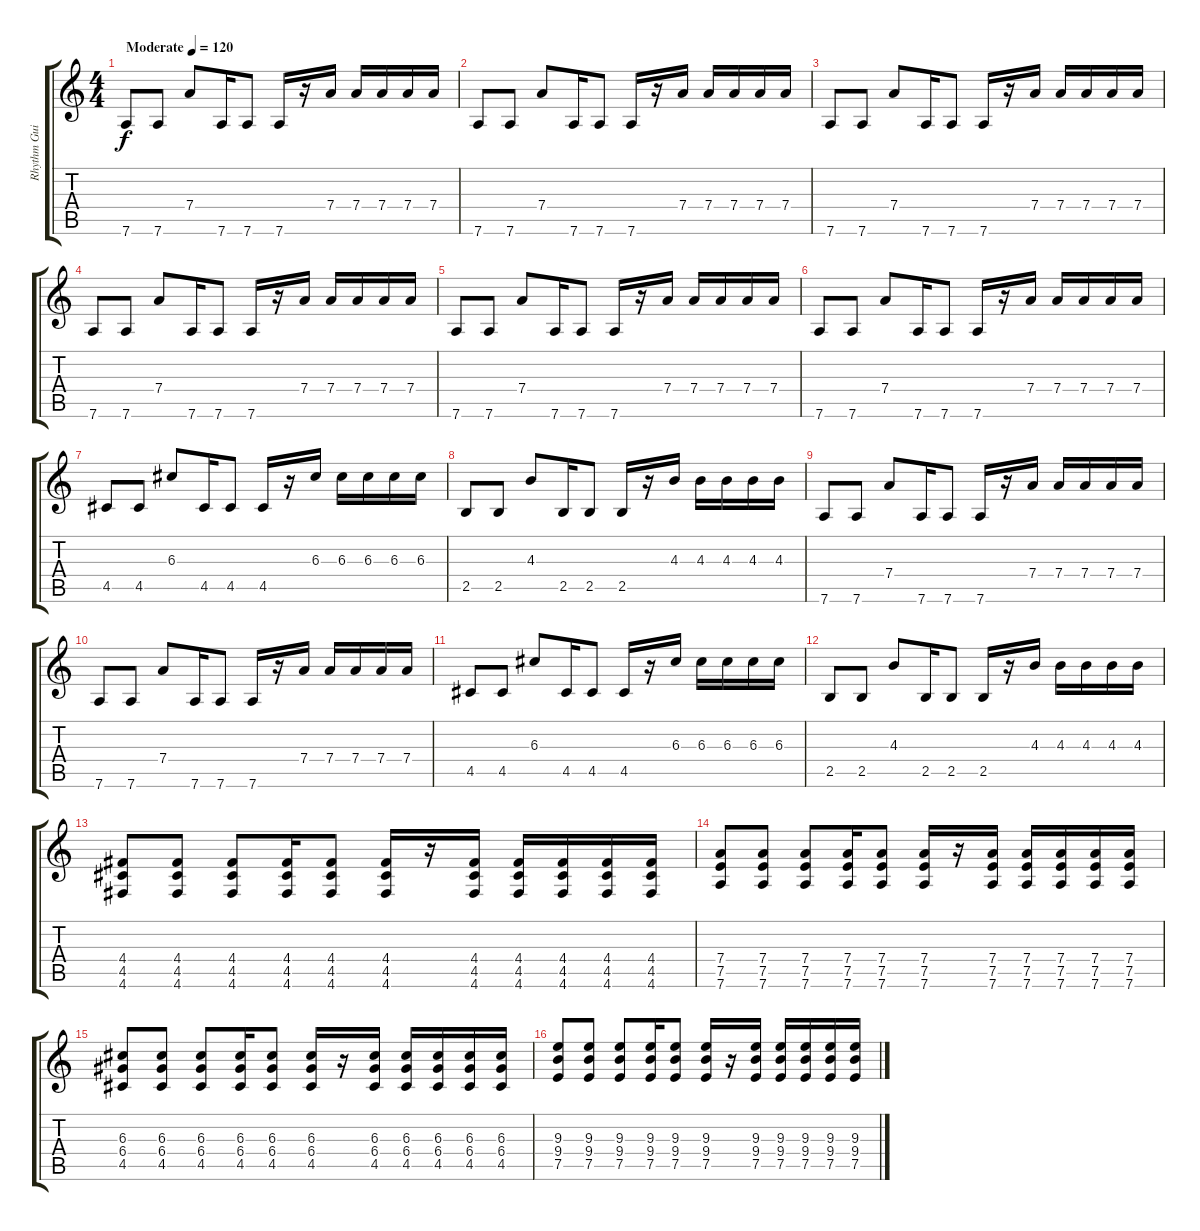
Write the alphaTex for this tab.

\track ("Rhythm Guitar" "Rhythm Gui") {instrument overdrivenguitar}
\staff {score tabs}
\tuning (E4 B3 G3 D3 A2 D2) {hide}
\ts (4 4)
\tempo (120 "Moderate")
\clef g2
\ks c
7.6.8{dy f instrument overdrivenguitar} 7.6.8 7.4.8 7.6.16 7.6.8 7.6.16 r.16 7.4.16 7.4.16 7.4.16 7.4.16 7.4.16 |
7.6.8 7.6.8 7.4.8 7.6.16 7.6.8 7.6.16 r.16 7.4.16 7.4.16 7.4.16 7.4.16 7.4.16 |
7.6.8 7.6.8 7.4.8 7.6.16 7.6.8 7.6.16 r.16 7.4.16 7.4.16 7.4.16 7.4.16 7.4.16 |
7.6.8 7.6.8 7.4.8 7.6.16 7.6.8 7.6.16 r.16 7.4.16 7.4.16 7.4.16 7.4.16 7.4.16 |
7.6.8 7.6.8 7.4.8 7.6.16 7.6.8 7.6.16 r.16 7.4.16 7.4.16 7.4.16 7.4.16 7.4.16 |
7.6.8 7.6.8 7.4.8 7.6.16 7.6.8 7.6.16 r.16 7.4.16 7.4.16 7.4.16 7.4.16 7.4.16 |
4.5.8 4.5.8 6.3.8 4.5.16 4.5.8 4.5.16 r.16 6.3.16 6.3.16 6.3.16 6.3.16 6.3.16 |
2.5.8 2.5.8 4.3.8 2.5.16 2.5.8 2.5.16 r.16 4.3.16 4.3.16 4.3.16 4.3.16 4.3.16 |
7.6.8 7.6.8 7.4.8 7.6.16 7.6.8 7.6.16 r.16 7.4.16 7.4.16 7.4.16 7.4.16 7.4.16 |
7.6.8 7.6.8 7.4.8 7.6.16 7.6.8 7.6.16 r.16 7.4.16 7.4.16 7.4.16 7.4.16 7.4.16 |
4.5.8 4.5.8 6.3.8 4.5.16 4.5.8 4.5.16 r.16 6.3.16 6.3.16 6.3.16 6.3.16 6.3.16 |
2.5.8 2.5.8 4.3.8 2.5.16 2.5.8 2.5.16 r.16 4.3.16 4.3.16 4.3.16 4.3.16 4.3.16 |
(4.4 4.5 4.6).8 (4.4 4.5 4.6).8 (4.4 4.5 4.6).8 (4.4 4.5 4.6).16 (4.4 4.5 4.6).8 (4.4 4.5 4.6).16 r.16 (4.4 4.5 4.6).16 (4.4 4.5 4.6).16 (4.4 4.5 4.6).16 (4.4 4.5 4.6).16 (4.4 4.5 4.6).16 |
(7.4 7.5 7.6).8 (7.4 7.5 7.6).8 (7.4 7.5 7.6).8 (7.4 7.5 7.6).16 (7.4 7.5 7.6).8 (7.4 7.5 7.6).16 r.16 (7.4 7.5 7.6).16 (7.4 7.5 7.6).16 (7.4 7.5 7.6).16 (7.4 7.5 7.6).16 (7.4 7.5 7.6).16 |
(6.3 6.4 4.5).8 (6.3 6.4 4.5).8 (6.3 6.4 4.5).8 (6.3 6.4 4.5).16 (6.3 6.4 4.5).8 (6.3 6.4 4.5).16 r.16 (6.3 6.4 4.5).16 (6.3 6.4 4.5).16 (6.3 6.4 4.5).16 (6.3 6.4 4.5).16 (6.3 6.4 4.5).16 |
(9.3 9.4 7.5).8 (9.3 9.4 7.5).8 (9.3 9.4 7.5).8 (9.3 9.4 7.5).16 (9.3 9.4 7.5).8 (9.3 9.4 7.5).16 r.16 (9.3 9.4 7.5).16 (9.3 9.4 7.5).16 (9.3 9.4 7.5).16 (9.3 9.4 7.5).16 (9.3 9.4 7.5).16
